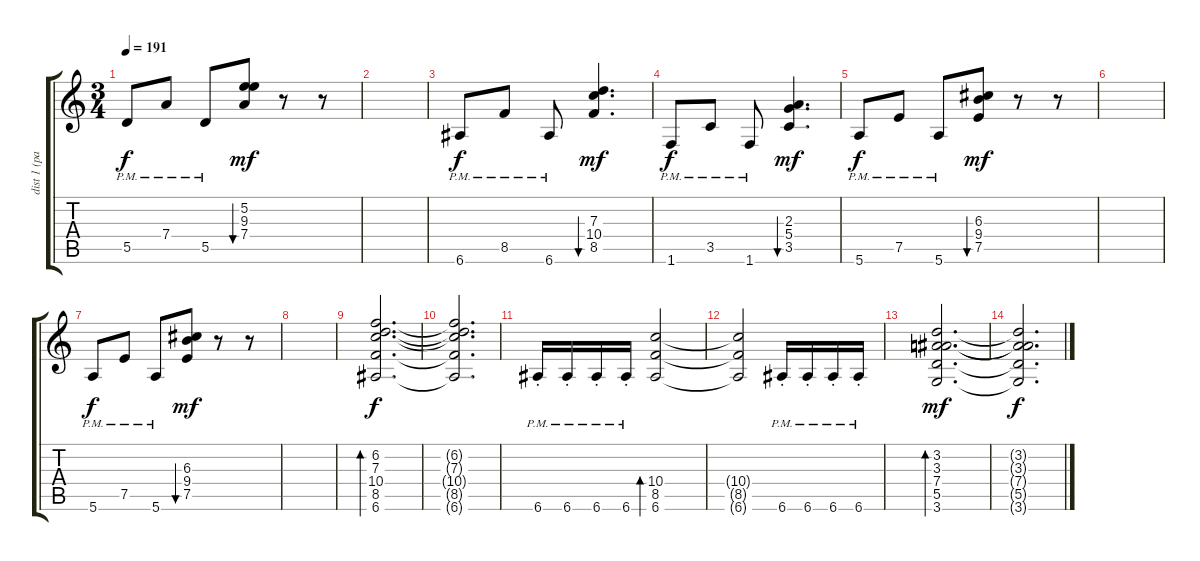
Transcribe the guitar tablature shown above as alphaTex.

\track ("dist 1 (paul)" "dist 1 (pa") {instrument distortionguitar}
\staff {score tabs}
\tuning (E4 B3 G3 D3 A2 E2) {hide}
\ts (3 4)
\tempo 191
\clef g2
\ks c
5.5{pm}.8{dy f} 7.4{pm}.8 5.5{pm}.8 (5.2 9.3 7.4).8{bu 30 dy mf} r.8 r.8 |
|
6.6{pm}.8{dy f} 8.5{pm}.8 6.6{pm}.8 (7.3 10.4 8.5).4{d bu 30 dy mf} |
1.6{pm}.8{dy f} 3.5{pm}.8 1.6{pm}.8 (2.3 5.4 3.5).4{d bu 30 dy mf} |
5.6{pm}.8{dy f} 7.5{pm}.8 5.6{pm}.8 (6.3 9.4 7.5).8{bu 30 dy mf} r.8 r.8 |
|
5.6{pm}.8{dy f} 7.5{pm}.8 5.6{pm}.8 (6.3 9.4 7.5).8{bu 30 dy mf} r.8 r.8 |
|
(6.2 7.3 10.4 8.5 6.6).2{d bd 240 dy f} |
(6.2{t} 7.3{t} 10.4{t} 8.5{t} 6.6{t}).2{d} |
6.6{pm st}.16 6.6{pm st}.16 6.6{pm st}.16 6.6{pm st}.16 (10.4 8.5 6.6).2{bd 120} |
(10.4{t} 8.5{t} 6.6{t}).2 6.6{pm st}.16 6.6{pm st}.16 6.6{pm st}.16 6.6{pm st}.16 |
(3.2 3.3 7.4 5.5 3.6).2{d bd 120 dy mf} |
(3.2{t} 3.3{t} 7.4{t} 5.5{t} 3.6{t}).2{d dy f}
